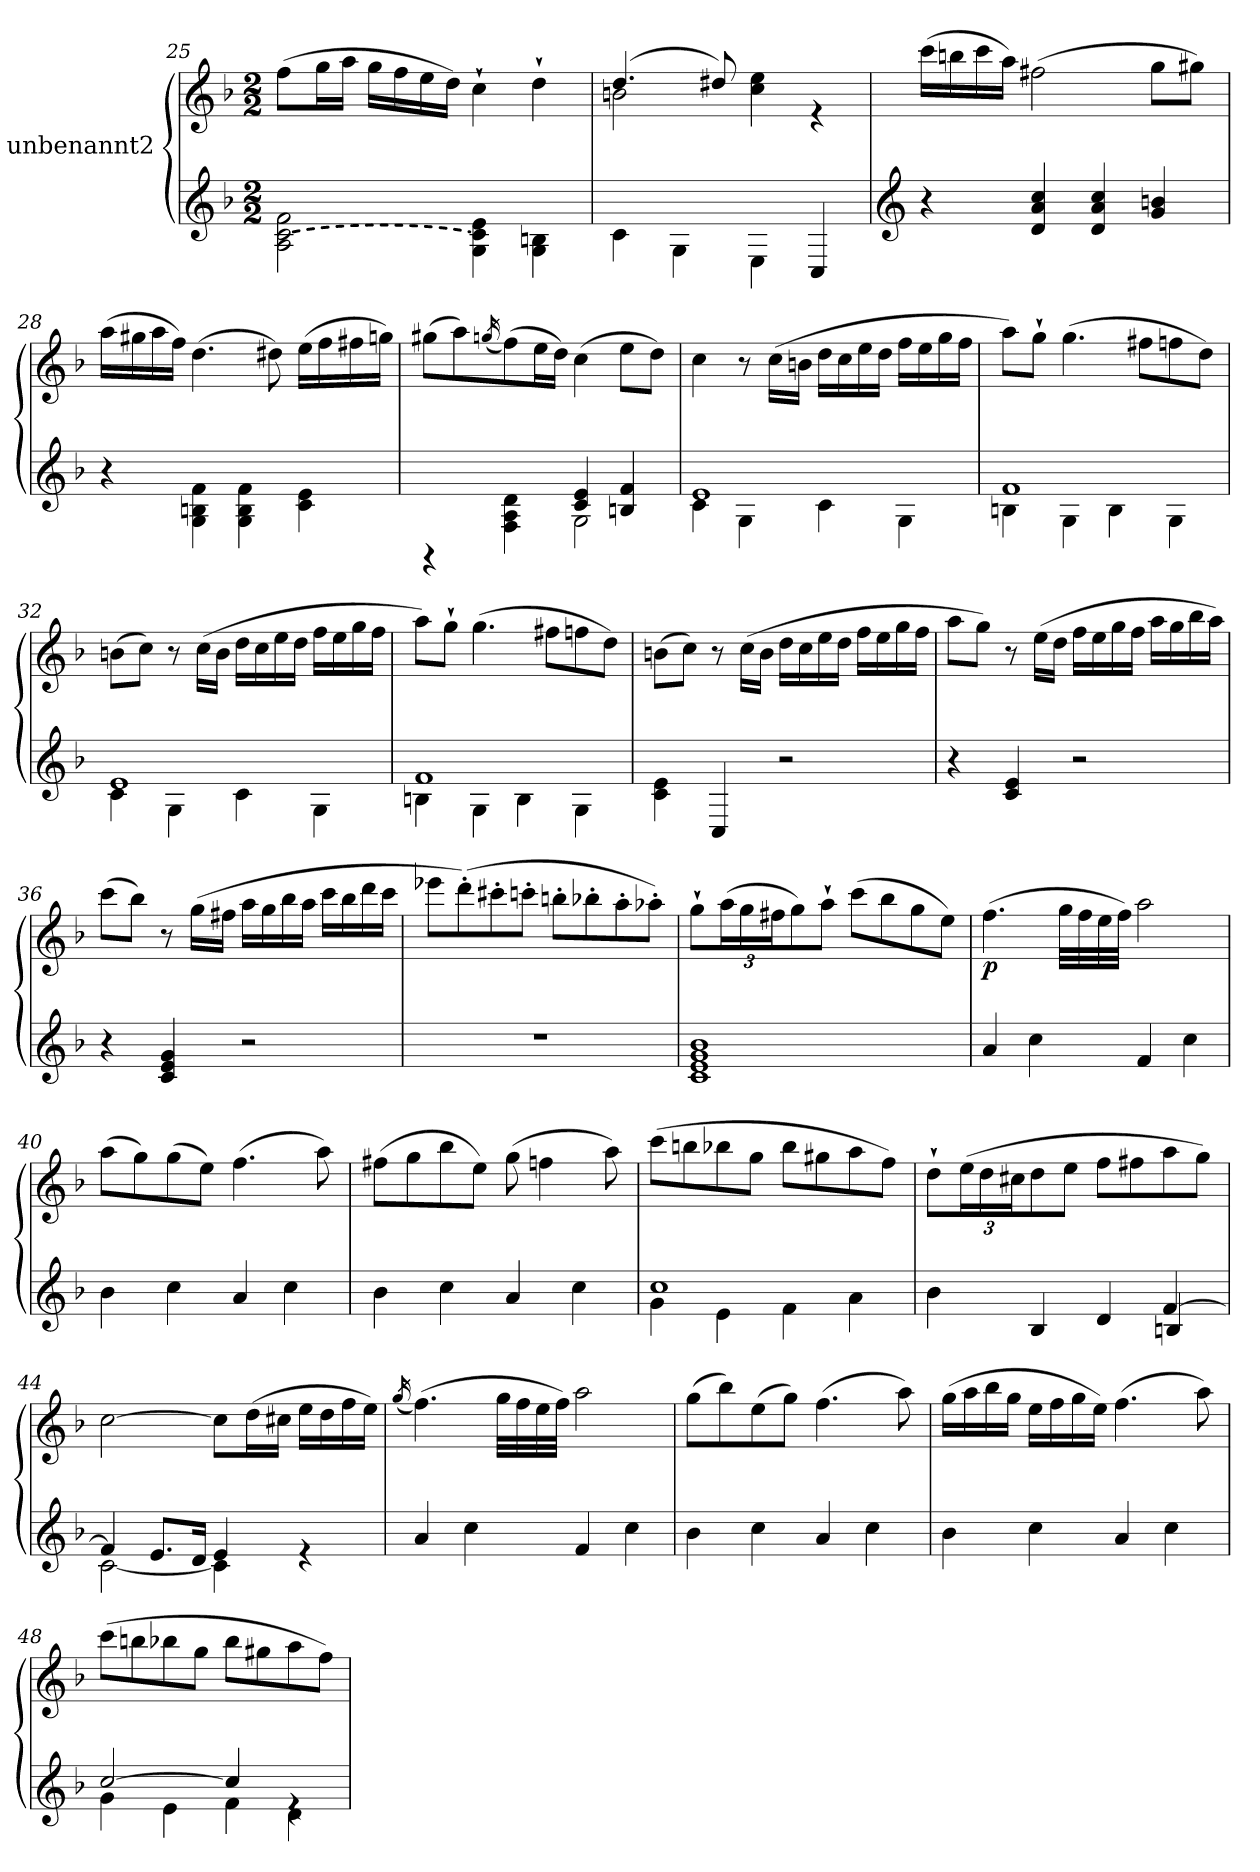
**kern	**kern	**dynam
*part1	*part1	*part1
*staff2	*staff1	*staff1/2
*I"unbenannt2	*	*
*clefG2	*clefG2	*
*k[b-]	*k[b-]	*
*M2/2	*M2/2	*
=25	=25	=25
!LO:T:n=2:dash	!	!
2A\ [2c\ 2f\	(>8ff\L	.
.	16gg\L	.
.	16aa\JJ	.
.	16gg\LL	.
.	16ff\	.
.	16ee\	.
.	16dd\JJ)	.
4G\ 4c\] 4e\	4cc`\	.
4G\ 4Bn\	4dd`\	.
=26	=26	=26
*	*^	*
4c\	(>4.dd/	2bn\	.
4G\	.	.	.
.	8dd#X/)	.	.
4E\	4cc\ 4ee\	2ryy	.
4C/	4re	.	.
*	*v	*v	*
!!LO:LB:g=z
=27	=27	=27
*clefG2	*	*
4r	(>16ccc\LL	.
.	16bbn\	.
.	16ccc\	.
.	16aa\JJ)	.
4d/ 4a/ 4cc/	(>2ff#X\	.
4d/ 4a/ 4cc/	.	.
4g/ 4bn/	8gg\L	.
.	8gg#X\J)	.
=28	=28	=28
4r	(>16aa\LL	.
.	16gg#X\	.
.	16aa\	.
.	16ff\JJ)	.
4G\ 4Bn\ 4f\	(>4.dd\	.
4G\ 4B\ 4f\	.	.
.	8dd#X\)	.
4c\ 4e\	(>16ee\LL	.
.	16ff\	.
.	16ff#X\	.
.	16ggn\JJ)	.
=29	=29	=29
*^	*	*
4rGG	2ryy	(>8gg#X\L	.
.	.	8aa\)	.
.	.	(<16qggn/	.
4F\ 4A\ 4d\	.	(>8ff\)	.
.	.	16ee\L	.
.	.	16dd\JJ)	.
4c/ 4e/	2G\	(>4cc\	.
4Bn/ 4f/	.	8ee\L	.
.	.	8dd\J)	.
!!LO:LB:g=z
=30	=30	=30	=30
1e	4c\	4cc\	.
.	4G\	8r	.
.	.	(>16cc\LL	.
.	.	16bn\JJ	.
.	4c\	16dd\LL	.
.	.	16cc\	.
.	.	16ee\	.
.	.	16dd\JJ	.
.	4G\	16ff\LL	.
.	.	16ee\	.
.	.	16gg\	.
.	.	16ff\JJ	.
=31	=31	=31	=31
1f	4Bn\	8aa\L)	.
.	.	8gg`\J	.
.	4G\	(>4.gg\	.
.	4B\	.	.
.	.	8ff#X\L	.
.	4G\	8ffn\	.
.	.	8dd\J)	.
=32	=32	=32	=32
1e	4c\	(>8bn\L	.
.	.	8cc\J)	.
.	4G\	8r	.
.	.	(>16cc\LL	.
.	.	16b\JJ	.
.	4c\	16dd\LL	.
.	.	16cc\	.
.	.	16ee\	.
.	.	16dd\JJ	.
.	4G\	16ff\LL	.
.	.	16ee\	.
.	.	16gg\	.
.	.	16ff\JJ	.
!!LO:LB:g=z
=33	=33	=33	=33
1f	4Bn\	8aa\L)	.
.	.	8gg`\J	.
.	4G\	(>4.gg\	.
.	4B\	.	.
.	.	8ff#X\L	.
.	4G\	8ffn\	.
.	.	8dd\J)	.
*v	*v	*	*
=34	=34	=34
4c\ 4e\	(>8bn\L	.
.	8cc\J)	.
4C/	8r	.
.	(>16cc\LL	.
.	16b\JJ	.
2r	16dd\LL	.
.	16cc\	.
.	16ee\	.
.	16dd\JJ	.
.	16ff\LL	.
.	16ee\	.
.	16gg\	.
.	16ff\JJ	.
=35	=35	=35
4r	8aa\L	.
.	8gg\J)	.
4c/ 4e/	8r	.
.	(>16ee\LL	.
.	16dd\JJ	.
2r	16ff\LL	.
.	16ee\	.
.	16gg\	.
.	16ff\JJ	.
.	16aa\LL	.
.	16gg\	.
.	16bb-\	.
.	16aa\JJ)	.
!!LO:LB:g=z
=36	=36	=36
4r	(>8ccc\L	.
.	8bb-\J)	.
4c/ 4e/ 4g/	8r	.
.	(>16gg\LL	.
.	16ff#X\JJ	.
2r	16aa\LL	.
.	16gg\	.
.	16bb-\	.
.	16aa\JJ	.
.	16ccc\LL	.
.	16bb-\	.
.	16ddd\	.
.	16ccc\JJ	.
=37	=37	=37
1r	8eee-X\L	.
.	(>8ddd'\)	.
.	8ccc#X'\	.
.	8cccn'\J	.
.	8bbn'\L	.
.	8bb-X'\	.
.	8aa'\	.
.	8aa-X'\J)	.
=38	=38	=38
1c 1e 1g 1b-	8gg`\L	.
*	*Xbrackettup	*
.	(>24aa\L	.
.	24gg\	.
.	24ff#X\J	.
.	8gg\)	.
.	8aa`\J	.
.	(>8ccc\L	.
.	8bb-\	.
.	8gg\	.
.	8ee\J)	.
!!LO:PB:g=z
=39	=39	=39
!	!	!LO:DY:b
4a/	(>4.ff\	p
4cc\	.	.
.	32gg\LLL	.
.	32ff\	.
.	32ee\	.
.	32ff\JJJ)	.
4f/	2aa\	.
4cc\	.	.
=40	=40	=40
4b-\	(>8aa\L	.
.	8gg\)	.
4cc\	(>8gg\	.
.	8ee\J)	.
4a/	(>4.ff\	.
4cc\	.	.
.	8aa\)	.
=41	=41	=41
4b-\	(>8ff#X\L	.
.	8gg\	.
4cc\	8bb-\	.
.	8ee\J)	.
4a/	(>8gg\	.
.	4ffn\	.
4cc\	.	.
.	8aa\)	.
=42	=42	=42
*^	*	*
1cc	4g\	(>8ccc\L	.
.	.	8bbn\	.
.	4e\	8bb-X\	.
.	.	8gg\J	.
.	4f\	8bb-\L	.
.	.	8gg#X\	.
.	4a\	8aa\	.
.	.	8ff\J)	.
!!LO:LB:g=z
=43	=43	=43	=43
4b-\	2.ryy	8dd`\L	.
.	.	(>24ee\L	.
.	.	24dd\	.
.	.	24cc#X\J	.
4B-/	.	8dd\	.
.	.	8ee\J	.
4d/	.	8ff\L	.
.	.	8ff#X\	.
[4f/	4Bn/	8aa\	.
.	.	8gg\J)	.
=44	=44	=44	=44
4f/]	[2c\	[2cc\	.
8.e/L	.	.	.
16d/Jk	.	.	.
4e/	4c\]	8cc\L]	.
.	.	(>16dd\L	.
.	.	16cc#X\JJ	.
4re	4ryy	16ee\LL	.
.	.	16dd\	.
.	.	16ff\	.
.	.	16ee\JJ)	.
*v	*v	*	*
=45	=45	=45
.	(<16qgg/	.
4a/	(>4.ff\)	.
4cc\	.	.
.	32gg\LLL	.
.	32ff\	.
.	32ee\	.
.	32ff\JJJ)	.
4f/	2aa\	.
4cc\	.	.
!!LO:LB:g=z
=46	=46	=46
4b-\	(>8gg\L	.
.	8bb-\)	.
4cc\	(>8ee\	.
.	8gg\J)	.
4a/	(>4.ff\	.
4cc\	.	.
.	8aa\)	.
=47	=47	=47
4b-\	(>16gg\LL	.
.	16aa\	.
.	16bb-\	.
.	16gg\JJ	.
4cc\	16ee\LL	.
.	16ff\	.
.	16gg\	.
.	16ee\JJ)	.
4a/	(>4.ff\	.
4cc\	.	.
.	8aa\)	.
=48	=48	=48
*^	*	*
[2cc/	4g\	(>8ccc\L	.
.	.	8bbn\	.
.	4e\	8bb-X\	.
.	.	8gg\J	.
4cc/]	4f\	8bb-\L	.
.	.	8gg#X\	.
4re	4d\	8aa\	.
.	.	8ff\J)	.
*v	*v	*	*
=	=	=
*-	*-	*-
